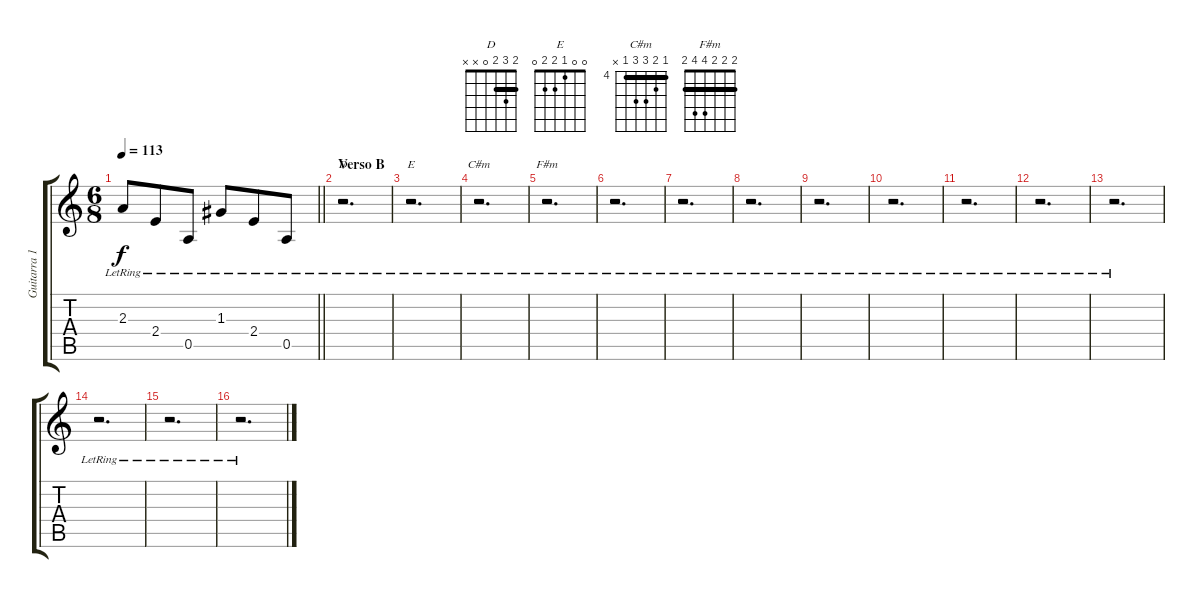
\track ("Guitarra 1" "Guitarra 1") {instrument acousticguitarsteel}
\staff {score tabs}
\tuning (E4 B3 G3 D3 A2 E2) {hide}
\chord ("D" 2 3 2 0 x x) {barre 2}
\chord ("E" 0 0 1 2 2 0)
\chord ("C#m" 4 5 6 6 4 x) {firstfret 4 barre 4}
\chord ("F#m" 2 2 2 4 4 2) {barre 2}
\ts (6 8)
\tempo 113
\clef g2
\barLineRight lightlight
\ks c
2.3{lr}.8{dy f} 2.4{lr}.8 0.5{lr}.8 1.3{lr}.8 2.4{lr}.8 0.5{lr}.8 |
\section ("" "Verso B")
r.2{d ch "D"} |
r.2{d ch "E"} |
r.2{d ch "C#m"} |
r.2{d ch "F#m"} |
r.2{d} |
r.2{d} |
r.2{d} |
r.2{d} |
r.2{d} |
r.2{d} |
r.2{d} |
r.2{d} |
r.2{d} |
r.2{d} |
r.2{d}
